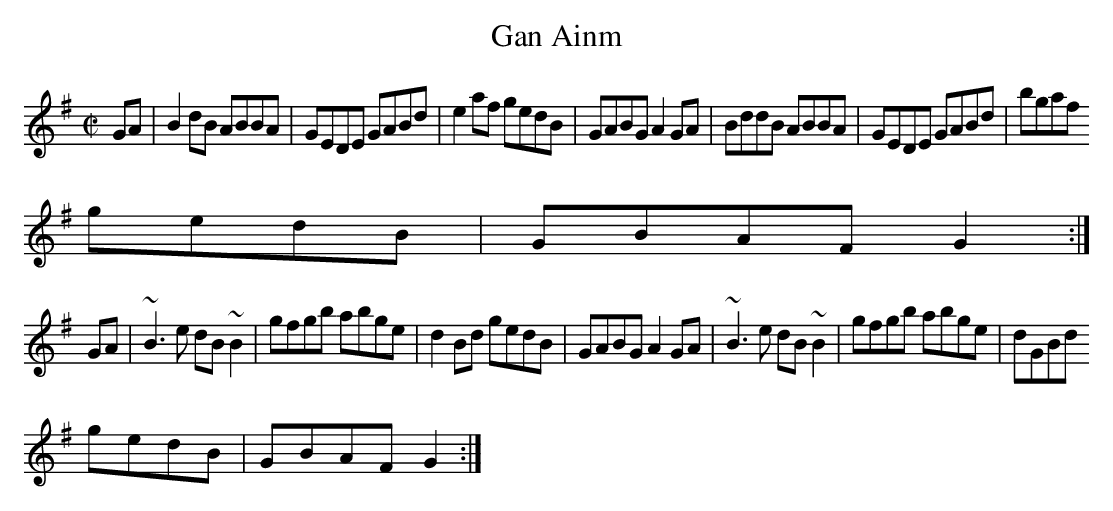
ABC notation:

X:1
T:Gan Ainm
M:C|
K:G
GA|B2dB ABBA|GEDE GABd|e2 af gedB|GABG A2 GA |BddB ABBA|GEDE GABd|bgaf
gedB|GBAF G2:|
GA|~B3e dB~B2 |gfgb abge|d2 Bd gedB|GABG A2 GA|~B3e dB~B2|gfgb abge|dGBd
gedB|GBAF G2:|
